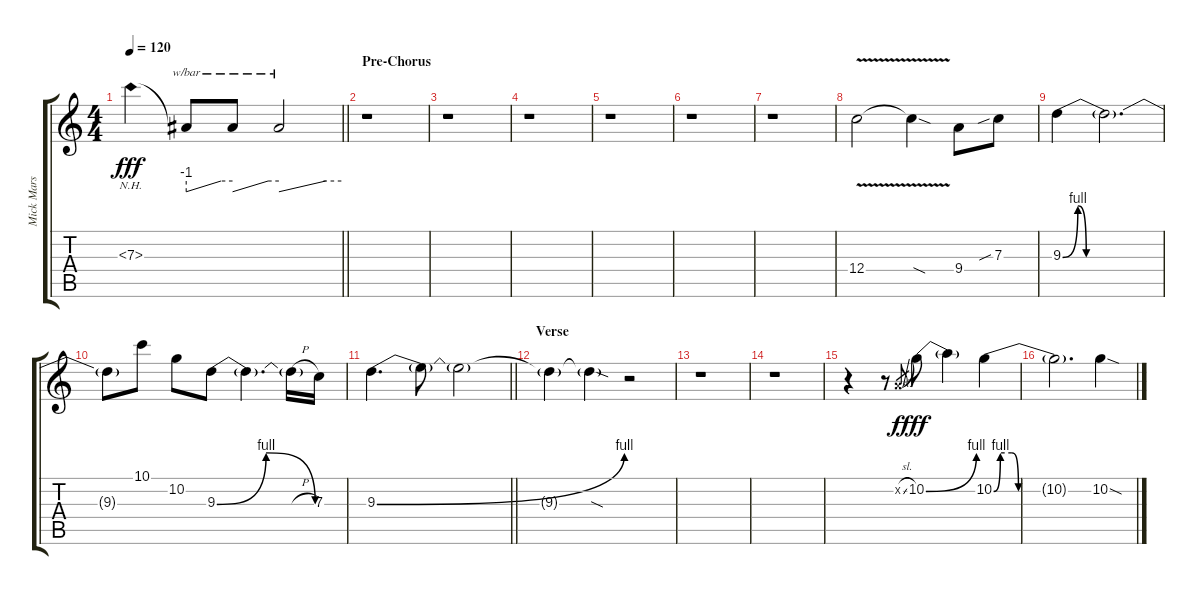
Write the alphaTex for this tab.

\track ("Mick Mars - Lead Guitar - Guitar I" "Mick Mars ") {instrument distortionguitar}
\staff {score tabs}
\tuning (D4 A3 F3 C3 G2 D2) {hide}
\ts (4 4)
\tempo 120
\clef g2
\barLineRight lightlight
\ks c
7.3{nh}.4{dy fff} 7.3{t}.8{tbe (custom default 0 -4 45 0 60 0)} 7.3{t}.8{tbe (custom default 0 -4 46 0 60 0)} 7.3{t}.2{tbe (custom default 0 -4 45 0 60 0)} |
\section ("" "Pre-Chorus")
r.1 |
r.1 |
r.1 |
r.1 |
r.1 |
r.1 |
12.4{v}.2 12.4{sod t}.4 9.4.8 7.3{sib}.8 |
9.3{be (custom 0 0 9 4 14 0 60 0)}.4 9.3{t}.2{d} |
9.3{t}.8 10.1.8 10.2.8 9.3{be (bendrelease 0 0 31 4 31 4 60 0)}.8 9.3{t}.4{d} 9.3{h t}.16 7.3.16 |
\barLineRight lightlight
9.3{be (bend 0 0 60 4)}.4{d} 9.3{t}.8 9.3{t}.2 |
\section ("" "Verse")
9.3{t}.4 9.3{sod t}.4 r.2 |
r.1 |
r.1 |
r.4 r.8 0.2{sl x}.8{gr dy f} 10.2{be (bend 0 0 60 4)}.8{dy fff} 10.2{t}.4 10.2{be (custom 0 0 4 4 11 4 15 0 60 0)}.4 |
10.2{t}.2{d} 10.2{sod}.4
